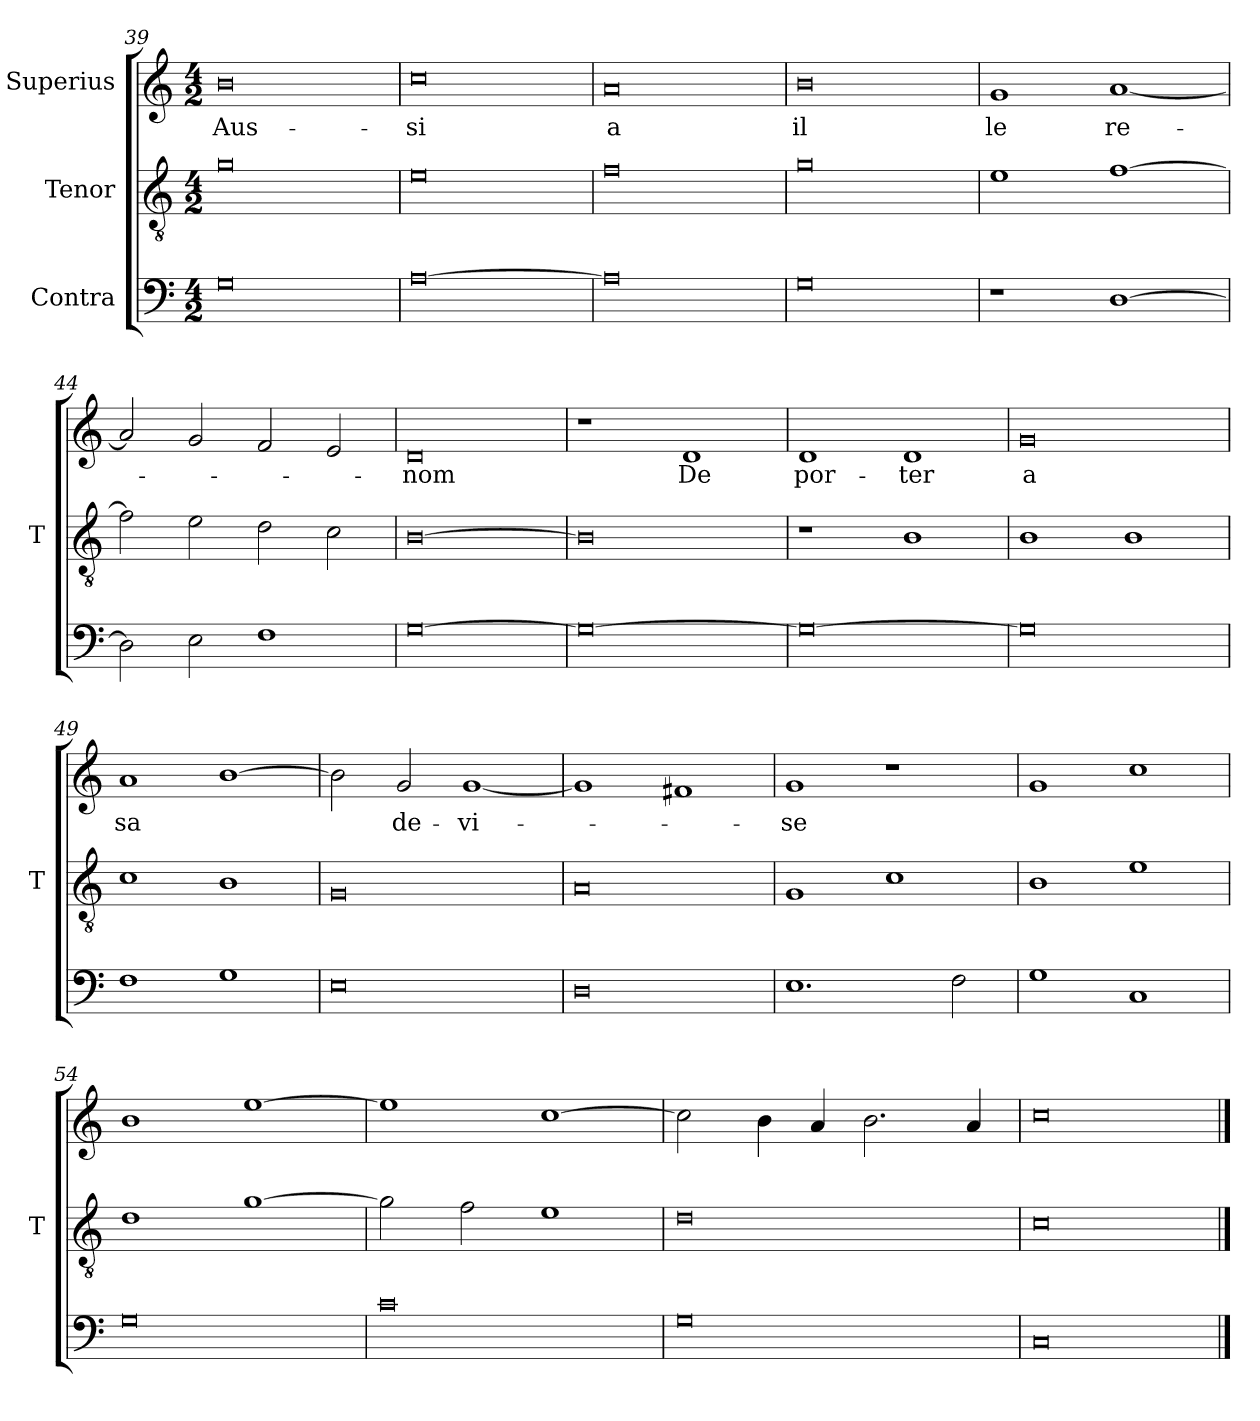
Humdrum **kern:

**kern	**kern	**kern	**text
*part3	*part2	*part1	*part1
*staff3	*staff2	*staff1	*staff1
*I"Contra	*I"Tenor	*I"Superius	*
*	*I'T	*	*
*clefF4	*clefGv2	*clefG2	*
*M4/2	*M4/2	*M4/2	*
=39	=39	=39	=39
0G	0g	0b	Aus-
=40	=40	=40	=40
[0A	0e	0cc	-si
=41	=41	=41	=41
0A]	0f	0a	-a
=42	=42	=42	=42
0G	0g	0b	-il
=43	=43	=43	=43
1r	1e	1g	-le
[1D	[1f	[1a	re-
=44	=44	=44	=44
2D]	2f]	2a]	.
2E	2e	2g	.
1F	2d	2f	.
.	2c	2e	.
=45	=45	=45	=45
[0G	[0B	0d	-nom
=46	=46	=46	=46
0G_	0B]	1r	.
.	.	1d	-De
=47	=47	=47	=47
0G_	1r	1d	por-
.	1B	1d	-ter
=48	=48	=48	=48
0G]	1B	0g	-a
.	1B	.	.
=49	=49	=49	=49
1F	1c	1a	-sa
1G	1B	[1b	.
=50	=50	=50	=50
0E	0G	2b]	.
.	.	2g	de-
.	.	[1g	-vi-
=51	=51	=51	=51
0D	0A	1g]	.
.	.	1f#X	.
=52	=52	=52	=52
1.E	1G	1g	-se
.	1c	1r	.
2F	.	.	.
=53	=53	=53	=53
1G	1B	1g	.
1C	1e	1cc	.
=54	=54	=54	=54
0G	1d	1b	.
.	[1g	[1ee	.
=55	=55	=55	=55
0c	2g]	1ee]	.
.	2f	.	.
.	1e	[1cc	.
=56	=56	=56	=56
0G	0d	2cc]	.
.	.	4b	.
.	.	4a	.
.	.	2.b	.
.	.	4a	.
=57	=57	=57	=57
0C	0c	0cc	.
==	==	==	==
*-	*-	*-	*-
